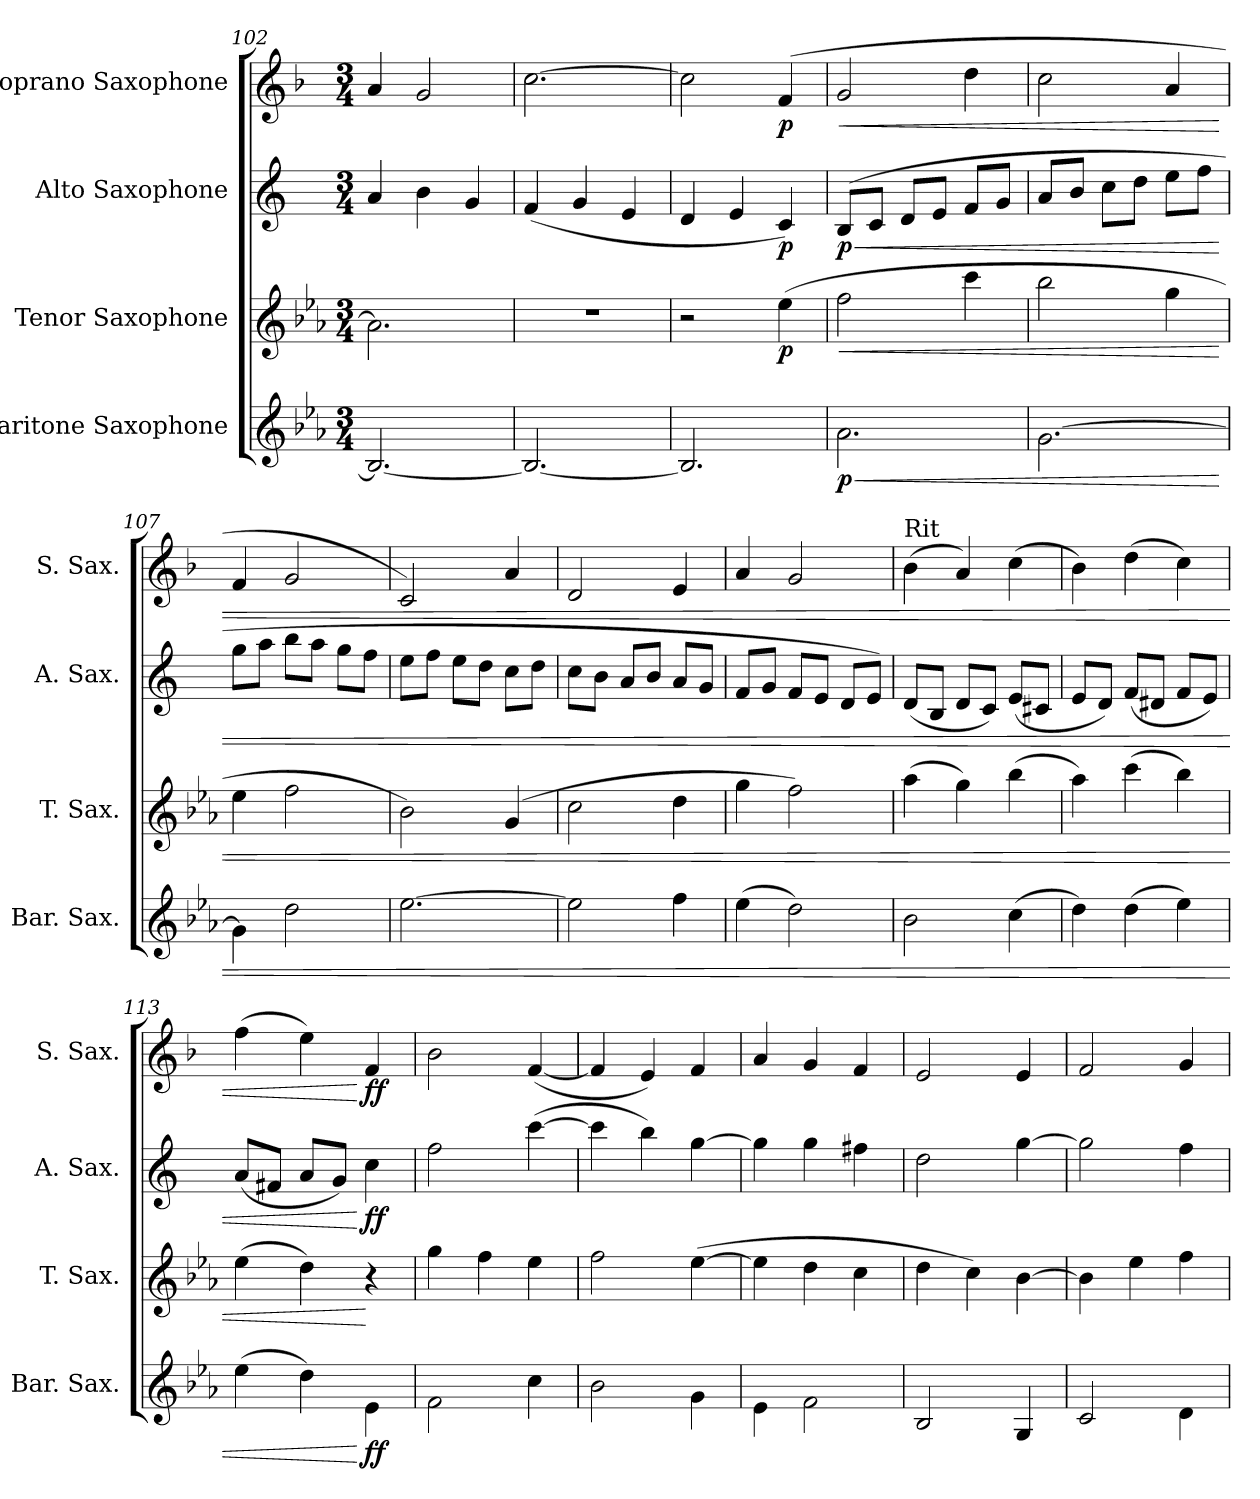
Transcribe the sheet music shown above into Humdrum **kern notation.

**kern	**dynam	**kern	**dynam	**kern	**dynam	**kern	**dynam
*part4	*part4	*part3	*part3	*part2	*part2	*part1	*part1
*staff4	*staff4	*staff3	*staff3	*staff2	*staff2	*staff1	*staff1
*I"Baritone Saxophone	*	*I"Tenor Saxophone	*	*I"Alto Saxophone	*	*I"Soprano Saxophone	*
*I'Bar. Sax.	*	*I'T. Sax.	*	*I'A. Sax.	*	*I'S. Sax.	*
*clefG2	*	*clefG2	*	*clefG2	*	*clefG2	*
*ITrd12c21	*	*ITrd8c14	*	*ITrd5c9	*	*ITrd1c2	*
*k[b-e-a-]	*	*k[b-e-a-]	*	*k[b-e-a-]	*	*k[b-e-a-]	*
*M3/4	*	*M3/4	*	*M3/4	*	*M3/4	*
=102	=102	=102	=102	=102	=102	=102	=102
2.BB-/_	.	2.A-\]	.	4c/	.	4g/	.
.	.	.	.	4d\	.	2f/	.
.	.	.	.	4B-/	.	.	.
=103	=103	=103	=103	=103	=103	=103	=103
2.BB-/_	.	2.r	.	(4A-/	.	[2.b-\	.
.	.	.	.	4B-/	.	.	.
.	.	.	.	4G/	.	.	.
=104	=104	=104	=104	=104	=104	=104	=104
2.BB-/]	.	2r	.	4F/	.	2b-\]	.
.	.	.	.	4G/	.	.	.
!	!	!	!LO:DY:b	!	!LO:DY:b	!	!LO:DY:b
.	.	(4e-\	p	4E-/)	p	(4e-/	p
=105	=105	=105	=105	=105	=105	=105	=105
!	!LO:HP:b	!	!LO:HP:b	!	!LO:HP:b	!	!LO:HP:b
!	!LO:DY:n=1:b	!	!	!	!LO:DY:n=1:b	!	!
2.A-\	< p	2f\	<	(8D/L	< p	2f/	<
.	.	.	.	8E-/J	.	.	.
.	.	.	.	8F/L	.	.	.
.	.	.	.	8G/J	.	.	.
.	.	4cc\	.	8A-/L	.	4cc\	.
.	.	.	.	8B-/J	.	.	.
=106	=106	=106	=106	=106	=106	=106	=106
[2.G\	.	2b-\	.	8c/L	.	2b-\	.
.	.	.	.	8d/J	.	.	.
.	.	.	.	8e-\L	.	.	.
.	.	.	.	8f\J	.	.	.
.	.	4g\	.	8g\L	.	4g/	.
.	.	.	.	8a-\J	.	.	.
!!LO:LB:g=z
=107	=107	=107	=107	=107	=107	=107	=107
4G\]	.	4e-\	.	8b-\L	.	4e-/	.
.	.	.	.	8cc\J	.	.	.
2d\	.	2f\	.	8dd\L	.	2f/	.
.	.	.	.	8cc\J	.	.	.
.	.	.	.	8b-\L	.	.	.
.	.	.	.	8a-\J	.	.	.
=108	=108	=108	=108	=108	=108	=108	=108
[2.e-\	.	2B-\)	.	8g\L	.	2B-/)	.
.	.	.	.	8a-\J	.	.	.
.	.	.	.	8g\L	.	.	.
.	.	.	.	8f\J	.	.	.
.	.	(4G/	.	8e-\L	.	4g/	.
.	.	.	.	8f\J	.	.	.
=109	=109	=109	=109	=109	=109	=109	=109
2e-\]	.	2c\	.	8e-\L	.	2c/	.
.	.	.	.	8d\J	.	.	.
.	.	.	.	8c/L	.	.	.
.	.	.	.	8d/J	.	.	.
4f\	.	4d\	.	8c/L	.	4d/	.
.	.	.	.	8B-/J	.	.	.
=110	=110	=110	=110	=110	=110	=110	=110
(4e-\	.	4g\	.	8A-/L	.	4g/	.
.	.	.	.	8B-/J	.	.	.
2d\)	.	2f\)	.	8A-/L	.	2f/	.
.	.	.	.	8G/J	.	.	.
.	.	.	.	8F/L	.	.	.
.	.	.	.	8G/J)	.	.	.
=111	=111	=111	=111	=111	=111	=111	=111
!	!	!	!	!	!	!LO:TX:a:t=Rit	!
2B-\	.	(4a-\	.	(8F/L	.	(4a-\	.
.	.	.	.	8D/J	.	.	.
.	.	4g\)	.	8F/L	.	4g/)	.
.	.	.	.	8E-/J)	.	.	.
*	*	*	*	*	*	*MM80	*
(4c\	.	(4b-\	.	(8G/L	.	(4b-\	.
.	.	.	.	8En/J	.	.	.
=112	=112	=112	=112	=112	=112	=112	=112
*	*	*	*	*	*	*MM85	*
4d\)	.	4a-\)	.	8G/L	.	4a-\)	.
.	.	.	.	8F/J)	.	.	.
(4d\	.	(4cc\	.	(8A-/L	.	(4cc\	.
.	.	.	.	8F#X/J	.	.	.
4e-\)	.	4b-\)	.	8A-/L	.	4b-\)	.
.	.	.	.	8G/J)	.	.	.
=113	=113	=113	=113	=113	=113	=113	=113
*	*	*	*	*	*	*MM80	*
(4e-\	.	(4e-\	.	(8c/L	.	(4ee-\	.
.	.	.	.	8An/J	.	.	.
4d\)	.	4d\)	.	8c/L	.	4dd\)	.
.	.	.	.	8B-/J)	.	.	.
*	*	*	*	*	*	*MM80	*
!	!LO:DY:n=1:b	!	!	!	!LO:DY:n=1:b	!	!LO:DY:n=1:b
4E-\	[ ff	4r	[	4e-\	[ ff	4e-/	[ ff
=114	=114	=114	=114	=114	=114	=114	=114
2F\	.	4g\	.	2a-\	.	2a-\	.
.	.	4f\	.	.	.	.	.
4c\	.	4e-\	.	([4ee-\	.	([4e-/	.
=115	=115	=115	=115	=115	=115	=115	=115
2B-\	.	2f\	.	4ee-\]	.	4e-/]	.
.	.	.	.	4dd\)	.	4d/)	.
4G\	.	([4e-\	.	[4b-\	.	4e-/	.
!!LO:LB:g=z
=116	=116	=116	=116	=116	=116	=116	=116
4E-\	.	4e-\]	.	4b-\]	.	4g/	.
2F\	.	4d\	.	4b-\	.	4f/	.
.	.	4c\	.	4an\	.	4e-/	.
=117	=117	=117	=117	=117	=117	=117	=117
2BB-/	.	4d\	.	2f\	.	2d/	.
.	.	4c\)	.	.	.	.	.
4GG/	.	[4B-\	.	[4b-\	.	4d/	.
=118	=118	=118	=118	=118	=118	=118	=118
2C/	.	4B-\]	.	2b-\]	.	2e-/	.
.	.	4e-\	.	.	.	.	.
4D\	.	4f\	.	4a-\	.	4f/	.
=	=	=	=	=	=	=	=
*-	*-	*-	*-	*-	*-	*-	*-
